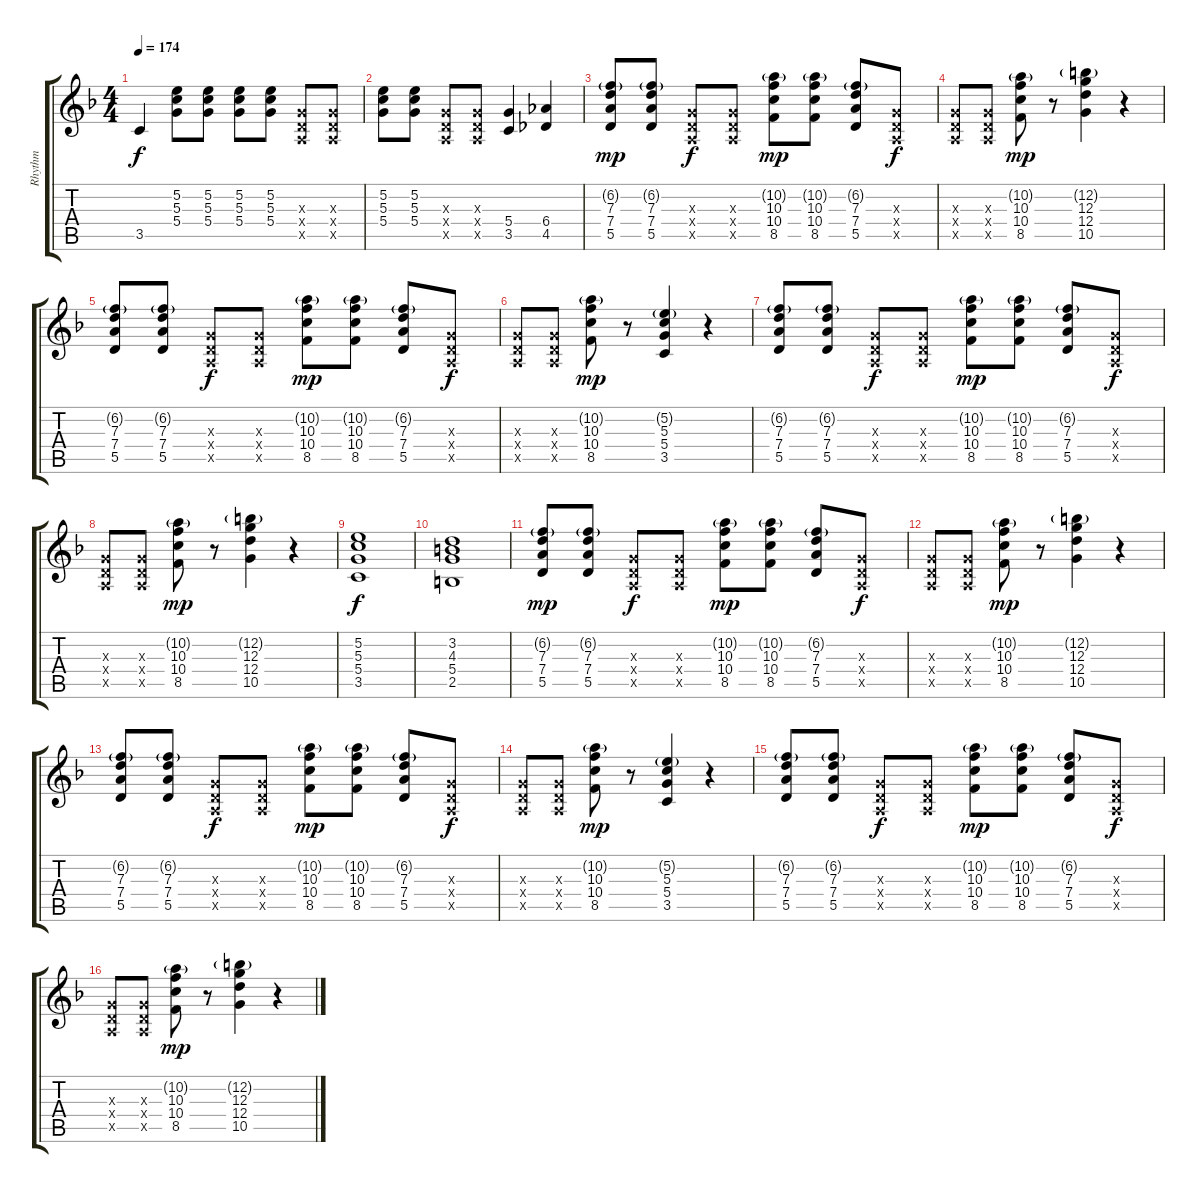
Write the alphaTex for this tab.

\track ("Rhythm" "Rhythm") {instrument overdrivenguitar}
\staff {score tabs}
\tuning (E4 B3 G3 D3 A2 E2) {hide}
\ts (4 4)
\tempo 174
\clef g2
\ks dminor
3.5.4{dy f} (5.2 5.3 5.4).8 (5.2 5.3 5.4).8 (5.2 5.3 5.4).8 (5.2 5.3 5.4).8 (0.3{x} 0.4{x} 0.5{x}).8 (0.3{x} 0.4{x} 0.5{x}).8 |
(5.2 5.3 5.4).8 (5.2 5.3 5.4).8 (0.3{x} 0.4{x} 0.5{x}).8 (0.3{x} 0.4{x} 0.5{x}).8 (5.4 3.5).4 (6.4 4.5).4 |
(6.2{g} 7.3 7.4 5.5).8{dy mp} (6.2{g} 7.3 7.4 5.5).8 (0.3{x} 0.4{x} 0.5{x}).8{dy f} (0.3{x} 0.4{x} 0.5{x}).8 (10.2{g} 10.3 10.4 8.5).8{dy mp} (10.2{g} 10.3 10.4 8.5).8 (6.2{g} 7.3 7.4 5.5).8 (0.3{x} 0.4{x} 0.5{x}).8{dy f} |
(0.3{x} 0.4{x} 0.5{x}).8 (0.3{x} 0.4{x} 0.5{x}).8 (10.2{g} 10.3 10.4 8.5).8{dy mp} r.8 (12.2{g} 12.3 12.4 10.5).4 r.4 |
(6.2{g} 7.3 7.4 5.5).8 (6.2{g} 7.3 7.4 5.5).8 (0.3{x} 0.4{x} 0.5{x}).8{dy f} (0.3{x} 0.4{x} 0.5{x}).8 (10.2{g} 10.3 10.4 8.5).8{dy mp} (10.2{g} 10.3 10.4 8.5).8 (6.2{g} 7.3 7.4 5.5).8 (0.3{x} 0.4{x} 0.5{x}).8{dy f} |
(0.3{x} 0.4{x} 0.5{x}).8 (0.3{x} 0.4{x} 0.5{x}).8 (10.2{g} 10.3 10.4 8.5).8{dy mp} r.8 (5.2{g} 5.3 5.4 3.5).4 r.4 |
(6.2{g} 7.3 7.4 5.5).8 (6.2{g} 7.3 7.4 5.5).8 (0.3{x} 0.4{x} 0.5{x}).8{dy f} (0.3{x} 0.4{x} 0.5{x}).8 (10.2{g} 10.3 10.4 8.5).8{dy mp} (10.2{g} 10.3 10.4 8.5).8 (6.2{g} 7.3 7.4 5.5).8 (0.3{x} 0.4{x} 0.5{x}).8{dy f} |
(0.3{x} 0.4{x} 0.5{x}).8 (0.3{x} 0.4{x} 0.5{x}).8 (10.2{g} 10.3 10.4 8.5).8{dy mp} r.8 (12.2{g} 12.3 12.4 10.5).4 r.4 |
(5.2 5.3 5.4 3.5).1{dy f} |
(3.2 4.3 5.4 2.5).1 |
(6.2{g} 7.3 7.4 5.5).8{dy mp} (6.2{g} 7.3 7.4 5.5).8 (0.3{x} 0.4{x} 0.5{x}).8{dy f} (0.3{x} 0.4{x} 0.5{x}).8 (10.2{g} 10.3 10.4 8.5).8{dy mp} (10.2{g} 10.3 10.4 8.5).8 (6.2{g} 7.3 7.4 5.5).8 (0.3{x} 0.4{x} 0.5{x}).8{dy f} |
(0.3{x} 0.4{x} 0.5{x}).8 (0.3{x} 0.4{x} 0.5{x}).8 (10.2{g} 10.3 10.4 8.5).8{dy mp} r.8 (12.2{g} 12.3 12.4 10.5).4 r.4 |
(6.2{g} 7.3 7.4 5.5).8 (6.2{g} 7.3 7.4 5.5).8 (0.3{x} 0.4{x} 0.5{x}).8{dy f} (0.3{x} 0.4{x} 0.5{x}).8 (10.2{g} 10.3 10.4 8.5).8{dy mp} (10.2{g} 10.3 10.4 8.5).8 (6.2{g} 7.3 7.4 5.5).8 (0.3{x} 0.4{x} 0.5{x}).8{dy f} |
(0.3{x} 0.4{x} 0.5{x}).8 (0.3{x} 0.4{x} 0.5{x}).8 (10.2{g} 10.3 10.4 8.5).8{dy mp} r.8 (5.2{g} 5.3 5.4 3.5).4 r.4 |
(6.2{g} 7.3 7.4 5.5).8 (6.2{g} 7.3 7.4 5.5).8 (0.3{x} 0.4{x} 0.5{x}).8{dy f} (0.3{x} 0.4{x} 0.5{x}).8 (10.2{g} 10.3 10.4 8.5).8{dy mp} (10.2{g} 10.3 10.4 8.5).8 (6.2{g} 7.3 7.4 5.5).8 (0.3{x} 0.4{x} 0.5{x}).8{dy f} |
(0.3{x} 0.4{x} 0.5{x}).8 (0.3{x} 0.4{x} 0.5{x}).8 (10.2{g} 10.3 10.4 8.5).8{dy mp} r.8 (12.2{g} 12.3 12.4 10.5).4 r.4
